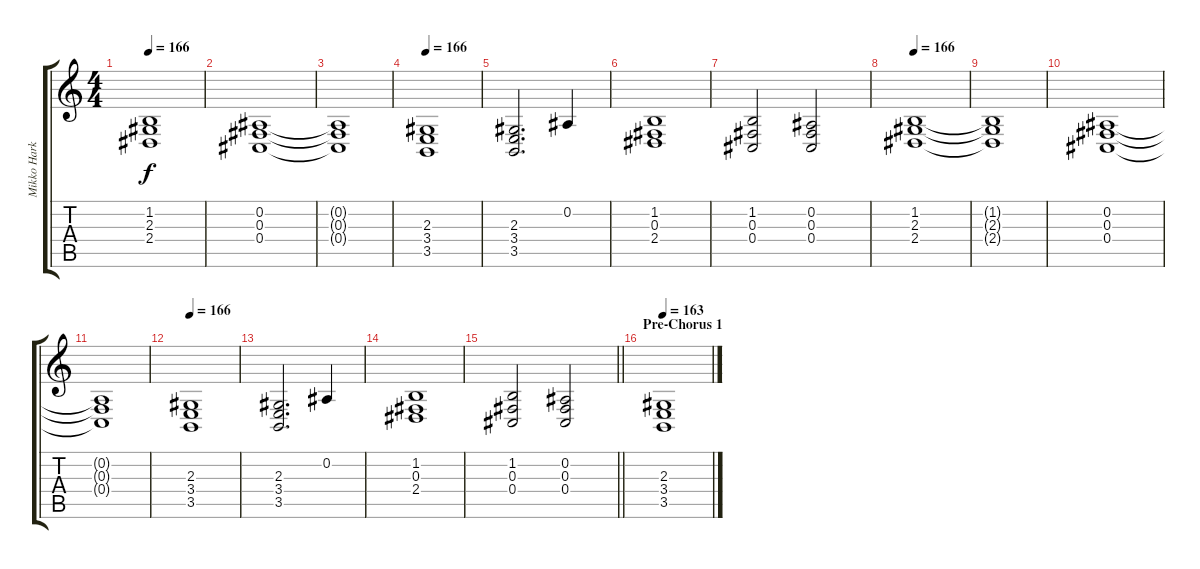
\track ("Mikko Harkin RH" "Mikko Hark") {instrument harpsichord}
\staff {score tabs}
\tuning (Eb4 Bb3 Gb3 Db3 Ab2 Eb2) {hide}
\ts (4 4)
\tempo 166
\clef g2
\ks c
(1.2{t} 2.3{t} 2.4{t}).1{dy f} |
(0.2 0.3 0.4).1 |
(0.2{t} 0.3{t} 0.4{t}).1 |
\tempo 166
(2.3 3.4 3.5).1 |
(2.3 3.4 3.5).2{d} 0.2.4 |
(1.2 0.3 2.4).1 |
(1.2 0.3 0.4).2 (0.2 0.3 0.4).2 |
\tempo 163
\tempo 166
(1.2 2.3 2.4).1 |
(1.2{t} 2.3{t} 2.4{t}).1 |
(0.2 0.3 0.4).1 |
(0.2{t} 0.3{t} 0.4{t}).1 |
\tempo 166
(2.3 3.4 3.5).1 |
(2.3 3.4 3.5).2{d} 0.2.4 |
(1.2 0.3 2.4).1 |
\barLineRight lightlight
(1.2 0.3 0.4).2 (0.2 0.3 0.4).2 |
\section ("" "Pre-Chorus 1")
\tempo 163
(2.3 3.4 3.5).1
